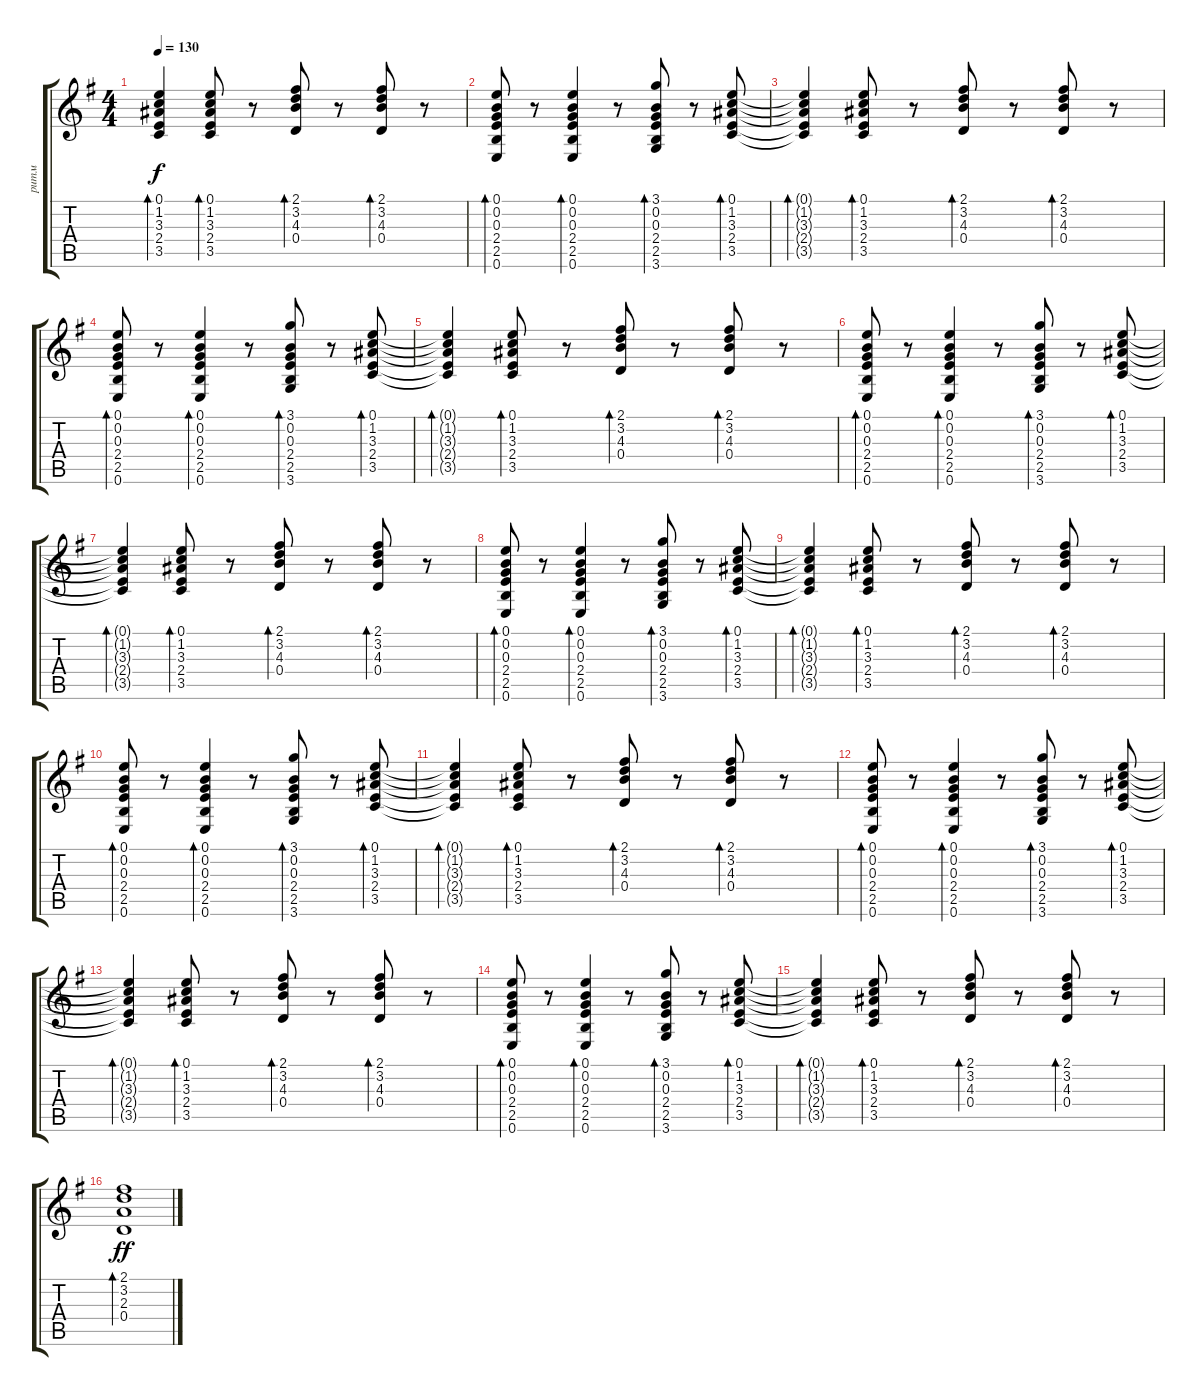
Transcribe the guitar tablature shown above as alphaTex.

\track ("ритм" "ритм") {instrument acousticguitarsteel}
\staff {score tabs}
\tuning (E4 B3 G3 D3 A2 E2) {hide}
\ts (4 4)
\tempo 130
\clef g2
\ks eminor
(0.1{t} 1.2{t} 3.3{t} 2.4{t} 3.5{t}).4{bd 60 dy f} (0.1 1.2 3.3 2.4 3.5).8{bd 60} r.8 (2.1 3.2 4.3 0.4).8{bd 30} r.8 (2.1 3.2 4.3 0.4).8{bd 30} r.8 |
(0.1 0.2 0.3 2.4 2.5 0.6).8{bd 30} r.8 (0.1 0.2 0.3 2.4 2.5 0.6).4{bd 60} r.8 (3.1 0.2 0.3 2.4 2.5 3.6).8{bd 30} r.8 (0.1 1.2 3.3 2.4 3.5).8{bd 60} |
(0.1{t} 1.2{t} 3.3{t} 2.4{t} 3.5{t}).4{bd 60} (0.1 1.2 3.3 2.4 3.5).8{bd 60} r.8 (2.1 3.2 4.3 0.4).8{bd 30} r.8 (2.1 3.2 4.3 0.4).8{bd 30} r.8 |
(0.1 0.2 0.3 2.4 2.5 0.6).8{bd 30} r.8 (0.1 0.2 0.3 2.4 2.5 0.6).4{bd 60} r.8 (3.1 0.2 0.3 2.4 2.5 3.6).8{bd 30} r.8 (0.1 1.2 3.3 2.4 3.5).8{bd 60} |
(0.1{t} 1.2{t} 3.3{t} 2.4{t} 3.5{t}).4{bd 60} (0.1 1.2 3.3 2.4 3.5).8{bd 60} r.8 (2.1 3.2 4.3 0.4).8{bd 30} r.8 (2.1 3.2 4.3 0.4).8{bd 30} r.8 |
(0.1 0.2 0.3 2.4 2.5 0.6).8{bd 30} r.8 (0.1 0.2 0.3 2.4 2.5 0.6).4{bd 60} r.8 (3.1 0.2 0.3 2.4 2.5 3.6).8{bd 30} r.8 (0.1 1.2 3.3 2.4 3.5).8{bd 60} |
(0.1{t} 1.2{t} 3.3{t} 2.4{t} 3.5{t}).4{bd 60} (0.1 1.2 3.3 2.4 3.5).8{bd 60} r.8 (2.1 3.2 4.3 0.4).8{bd 30} r.8 (2.1 3.2 4.3 0.4).8{bd 30} r.8 |
(0.1 0.2 0.3 2.4 2.5 0.6).8{bd 30} r.8 (0.1 0.2 0.3 2.4 2.5 0.6).4{bd 60} r.8 (3.1 0.2 0.3 2.4 2.5 3.6).8{bd 30} r.8 (0.1 1.2 3.3 2.4 3.5).8{bd 60} |
(0.1{t} 1.2{t} 3.3{t} 2.4{t} 3.5{t}).4{bd 60} (0.1 1.2 3.3 2.4 3.5).8{bd 60} r.8 (2.1 3.2 4.3 0.4).8{bd 30} r.8 (2.1 3.2 4.3 0.4).8{bd 30} r.8 |
(0.1 0.2 0.3 2.4 2.5 0.6).8{bd 30} r.8 (0.1 0.2 0.3 2.4 2.5 0.6).4{bd 60} r.8 (3.1 0.2 0.3 2.4 2.5 3.6).8{bd 30} r.8 (0.1 1.2 3.3 2.4 3.5).8{bd 60} |
(0.1{t} 1.2{t} 3.3{t} 2.4{t} 3.5{t}).4{bd 60} (0.1 1.2 3.3 2.4 3.5).8{bd 60} r.8 (2.1 3.2 4.3 0.4).8{bd 30} r.8 (2.1 3.2 4.3 0.4).8{bd 30} r.8 |
(0.1 0.2 0.3 2.4 2.5 0.6).8{bd 30} r.8 (0.1 0.2 0.3 2.4 2.5 0.6).4{bd 60} r.8 (3.1 0.2 0.3 2.4 2.5 3.6).8{bd 30} r.8 (0.1 1.2 3.3 2.4 3.5).8{bd 60} |
(0.1{t} 1.2{t} 3.3{t} 2.4{t} 3.5{t}).4{bd 60} (0.1 1.2 3.3 2.4 3.5).8{bd 60} r.8 (2.1 3.2 4.3 0.4).8{bd 30} r.8 (2.1 3.2 4.3 0.4).8{bd 30} r.8 |
(0.1 0.2 0.3 2.4 2.5 0.6).8{bd 30} r.8 (0.1 0.2 0.3 2.4 2.5 0.6).4{bd 60} r.8 (3.1 0.2 0.3 2.4 2.5 3.6).8{bd 30} r.8 (0.1 1.2 3.3 2.4 3.5).8{bd 60} |
(0.1{t} 1.2{t} 3.3{t} 2.4{t} 3.5{t}).4{bd 60} (0.1 1.2 3.3 2.4 3.5).8{bd 60} r.8 (2.1 3.2 4.3 0.4).8{bd 30} r.8 (2.1 3.2 4.3 0.4).8{bd 30} r.8 |
(2.1 3.2 2.3 0.4).1{bd 60 dy ff}
